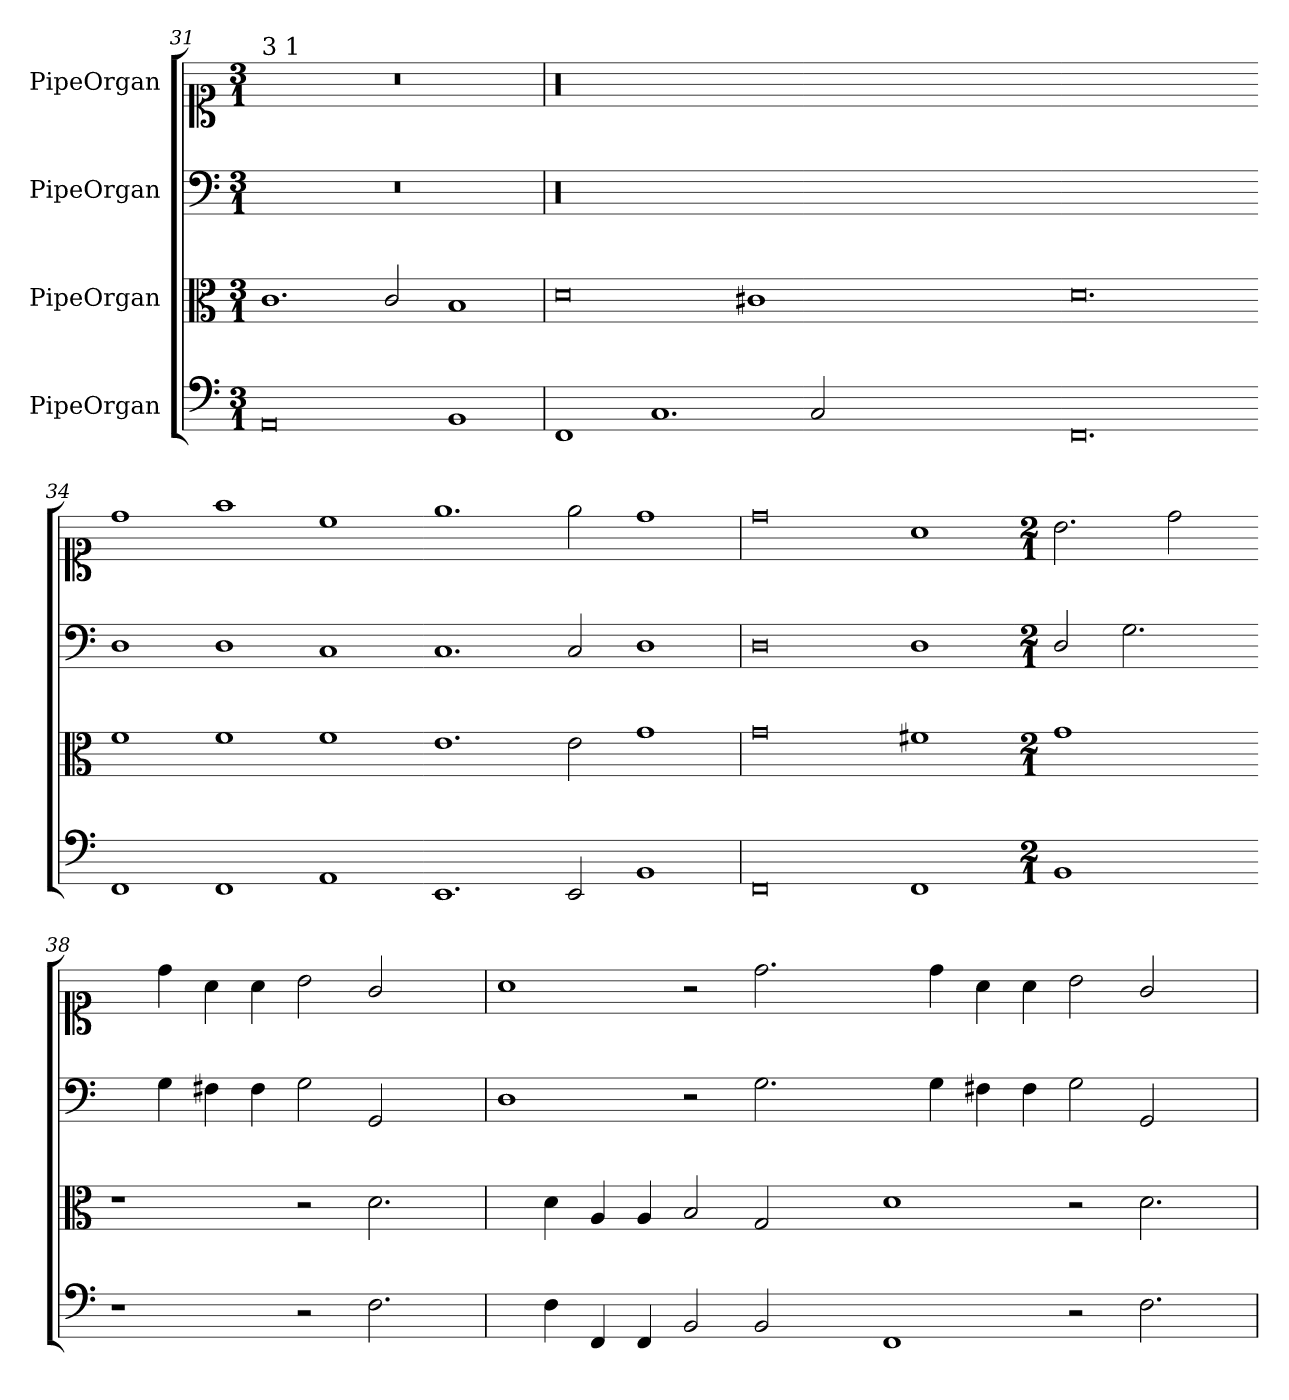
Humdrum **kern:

**kern	**kern	**kern	**kern
*part4	*part3	*part2	*part1
*staff4	*staff3	*staff2	*staff1
*I"PipeOrgan	*I"PipeOrgan	*I"PipeOrgan	*I"PipeOrgan
*clefF5	*clefC3	*clefF4	*clefC1
*k[]	*k[]	*k[]	*k[]
*D:dor	*D:dor	*D:dor	*D:dor
*M3/1	*M3/1	*M3/1	*M3/1
=31	=31	=31	=31
!	!	!	!LO:TX:a:t=3 1
0FF	1.c	0.r	0.r
.	2c/	.	.
1GG	1B	.	.
=32	=32	=32	=32
1DD	0d	00.r	00.r
1.AA	.	.	.
.	1c#X	.	.
2AA/	.	.	.
0.ryy	0.ryy	.	.
=33-	=33-	=33-	=33-
0.DD	0.d	0.ryy	0.ryy
=34-	=34-	=34-	=34-
1DD	1f	1D	1dd
1DD	1f	1D	1ff
1FF	1f	1C	1cc
=35-	=35-	=35-	=35-
1.CC	1.e	1.C	1.ee
2CC/	2e\	2C/	2ee\
1GG	1g	1D	1dd
=36	=36	=36	=36
0DD	0g	0D	0dd
1DD	1f#X	1D	1a
=37-	=37-	=37-	=37-
*M2/1	*M2/1	*M2/1	*M2/1
1GG	1g	2D/	2.b\
.	.	2.G\	.
.	.	.	2dd\
4ryy	4ryy	.	.
=38-	=38-	=38-	=38-
1r	1r	4ryy	4ryy
.	.	4G\	4dd\
.	.	4F#X\	4a\
.	.	4F#\	4a\
2r	2r	2G\	2b\
2.D\	2.d\	2GG/	2g/
.	.	4ryy	4ryy
=39	=39	=39	=39
4ryy	4ryy	1D	1a
4D\	4d\	.	.
4DD/	4A/	.	.
4DD/	4A/	.	.
2GG/	2B/	2r	2r
2GG/	2G/	2.G\	2.dd\
4ryy	4ryy	.	.
=40-	=40-	=40-	=40-
1DD	1d	4ryy	4ryy
.	.	4G\	4dd\
.	.	4F#X\	4a\
.	.	4F#\	4a\
2r	2r	2G\	2b\
2.D\	2.d\	2GG/	2g/
.	.	4ryy	4ryy
=	=	=	=
*-	*-	*-	*-
